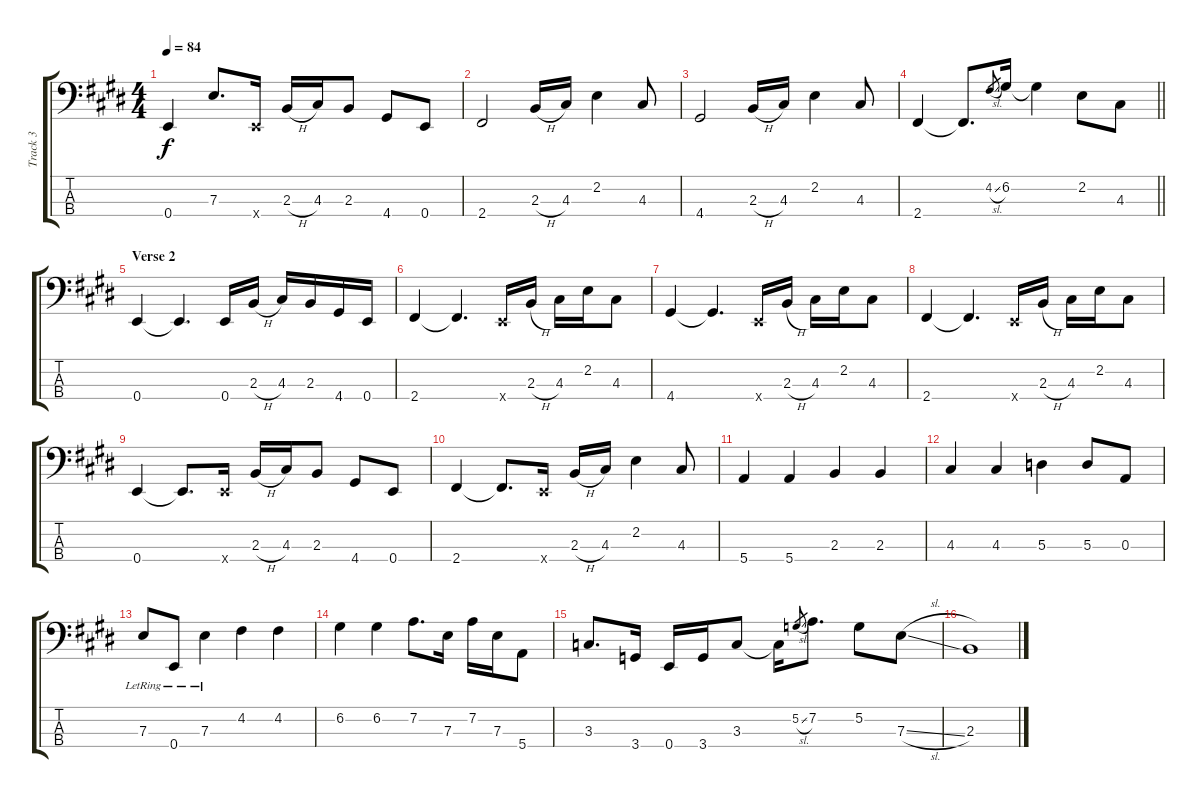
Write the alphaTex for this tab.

\track ("Track 3" "Track 3") {instrument electricbassfinger}
\staff {score tabs}
\tuning (G2 D2 A1 E1) {hide}
\ts (4 4)
\tempo 84
\clef f4
\ks e
0.4.4{dy f} 7.3.8{d} 0.4{x}.16 2.3{h}.16 4.3.16 2.3.8 4.4.8 0.4.8 |
2.4.2 2.3{h}.16 4.3.16 2.2.4 4.3.8 |
4.4.2 2.3{h}.16 4.3.16 2.2.4 4.3.8 |
\barLineRight lightlight
2.4.4 2.4{t}.8{d} 4.2{sl}.8{gr} 6.2.16 6.2{t}.4 2.2.8 4.3.8 |
\section ("" "Verse 2")
0.4.4 0.4{t}.4{d} 0.4.16 2.3{h}.16 4.3.16 2.3.16 4.4.16 0.4.16 |
2.4.4 2.4{t}.4{d} 0.4{x}.16 2.3{h}.16 4.3.16 2.2.16 4.3.8 |
4.4.4 4.4{t}.4{d} 0.4{x}.16 2.3{h}.16 4.3.16 2.2.16 4.3.8 |
2.4.4 2.4{t}.4{d} 0.4{x}.16 2.3{h}.16 4.3.16 2.2.16 4.3.8 |
0.4.4 0.4{t}.8{d} 0.4{x}.16 2.3{h}.16 4.3.16 2.3.8 4.4.8 0.4.8 |
2.4.4 2.4{t}.8{d} 0.4{x}.16 2.3{h}.16 4.3.16 2.2.4 4.3.8 |
5.4.4 5.4.4 2.3.4 2.3.4 |
4.3.4 4.3.4 5.3.4 5.3.8 0.3.8 |
7.3{lr}.8 0.4{lr}.8 7.3{lr}.4 4.2.4 4.2.4 |
6.2.4 6.2.4 7.2.8{d} 7.3.16 7.2.16 7.3.16 5.4.8 |
3.3.8{d} 3.4.16 0.4.16 3.4.16 3.3.8 3.3{t}.16 5.2{sl}.8{gr} 7.2.8{d} 5.2.8 7.3{sl}.8 |
2.3.1
